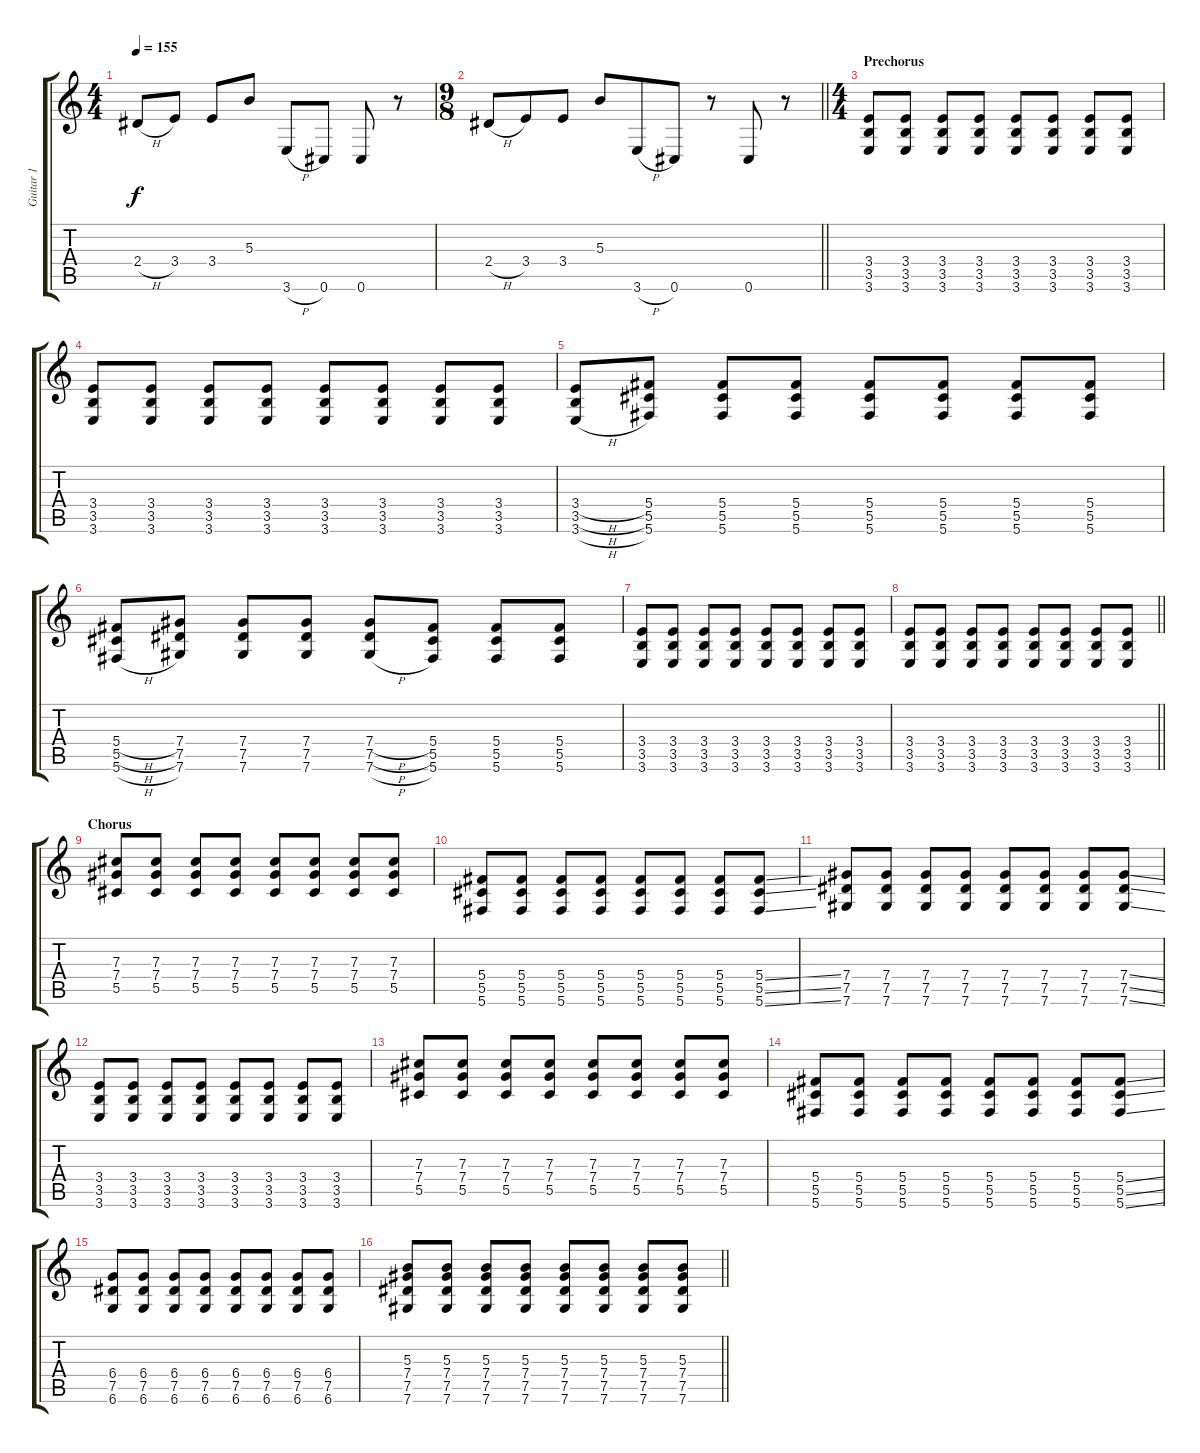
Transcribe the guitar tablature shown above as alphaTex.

\track ("Guitar 1" "Guitar 1") {instrument distortionguitar}
\staff {score tabs}
\tuning (Eb4 Bb3 Gb3 Db3 Ab2 Db2) {hide}
\ts (4 4)
\tempo 155
\clef g2
\ks c
2.4{h}.8{dy f} 3.4.8 3.4.8 5.3.8 3.6{h}.8 0.6.8 0.6.8 r.8 |
\ts (9 8)
\barLineRight lightlight
2.4{h}.8 3.4.8 3.4.8 5.3.8 3.6{h}.8 0.6.8 r.8 0.6.8 r.8 |
\ts (4 4)
\section ("" "Prechorus")
(3.4 3.5 3.6).8 (3.4 3.5 3.6).8 (3.4 3.5 3.6).8 (3.4 3.5 3.6).8 (3.4 3.5 3.6).8 (3.4 3.5 3.6).8 (3.4 3.5 3.6).8 (3.4 3.5 3.6).8 |
(3.4 3.5 3.6).8 (3.4 3.5 3.6).8 (3.4 3.5 3.6).8 (3.4 3.5 3.6).8 (3.4 3.5 3.6).8 (3.4 3.5 3.6).8 (3.4 3.5 3.6).8 (3.4 3.5 3.6).8 |
(3.4{h} 3.5{h} 3.6{h}).8 (5.4 5.5 5.6).8 (5.4 5.5 5.6).8 (5.4 5.5 5.6).8 (5.4 5.5 5.6).8 (5.4 5.5 5.6).8 (5.4 5.5 5.6).8 (5.4 5.5 5.6).8 |
(5.4{h} 5.5{h} 5.6{h}).8 (7.4 7.5 7.6).8 (7.4 7.5 7.6).8 (7.4 7.5 7.6).8 (7.4{h} 7.5{h} 7.6{h}).8 (5.4 5.5 5.6).8 (5.4 5.5 5.6).8 (5.4 5.5 5.6).8 |
(3.4 3.5 3.6).8 (3.4 3.5 3.6).8 (3.4 3.5 3.6).8 (3.4 3.5 3.6).8 (3.4 3.5 3.6).8 (3.4 3.5 3.6).8 (3.4 3.5 3.6).8 (3.4 3.5 3.6).8 |
\barLineRight lightlight
(3.4 3.5 3.6).8 (3.4 3.5 3.6).8 (3.4 3.5 3.6).8 (3.4 3.5 3.6).8 (3.4 3.5 3.6).8 (3.4 3.5 3.6).8 (3.4 3.5 3.6).8 (3.4 3.5 3.6).8 |
\section ("" "Chorus")
(7.3 7.4 5.5).8 (7.3 7.4 5.5).8 (7.3 7.4 5.5).8 (7.3 7.4 5.5).8 (7.3 7.4 5.5).8 (7.3 7.4 5.5).8 (7.3 7.4 5.5).8 (7.3 7.4 5.5).8 |
(5.4 5.5 5.6).8 (5.4 5.5 5.6).8 (5.4 5.5 5.6).8 (5.4 5.5 5.6).8 (5.4 5.5 5.6).8 (5.4 5.5 5.6).8 (5.4 5.5 5.6).8 (5.4{ss} 5.5{ss} 5.6{ss}).8 |
(7.4 7.5 7.6).8 (7.4 7.5 7.6).8 (7.4 7.5 7.6).8 (7.4 7.5 7.6).8 (7.4 7.5 7.6).8 (7.4 7.5 7.6).8 (7.4 7.5 7.6).8 (7.4{ss} 7.5{ss} 7.6{ss}).8 |
(3.4 3.5 3.6).8 (3.4 3.5 3.6).8 (3.4 3.5 3.6).8 (3.4 3.5 3.6).8 (3.4 3.5 3.6).8 (3.4 3.5 3.6).8 (3.4 3.5 3.6).8 (3.4 3.5 3.6).8 |
(7.3 7.4 5.5).8 (7.3 7.4 5.5).8 (7.3 7.4 5.5).8 (7.3 7.4 5.5).8 (7.3 7.4 5.5).8 (7.3 7.4 5.5).8 (7.3 7.4 5.5).8 (7.3 7.4 5.5).8 |
(5.4 5.5 5.6).8 (5.4 5.5 5.6).8 (5.4 5.5 5.6).8 (5.4 5.5 5.6).8 (5.4 5.5 5.6).8 (5.4 5.5 5.6).8 (5.4 5.5 5.6).8 (5.4{ss} 5.5{ss} 5.6{ss}).8 |
(6.4 7.5 6.6).8 (6.4 7.5 6.6).8 (6.4 7.5 6.6).8 (6.4 7.5 6.6).8 (6.4 7.5 6.6).8 (6.4 7.5 6.6).8 (6.4 7.5 6.6).8 (6.4 7.5 6.6).8 |
\barLineRight lightlight
(5.3 7.4 7.5 7.6).8 (5.3 7.4 7.5 7.6).8 (5.3 7.4 7.5 7.6).8 (5.3 7.4 7.5 7.6).8 (5.3 7.4 7.5 7.6).8 (5.3 7.4 7.5 7.6).8 (5.3 7.4 7.5 7.6).8 (5.3 7.4 7.5 7.6).8
